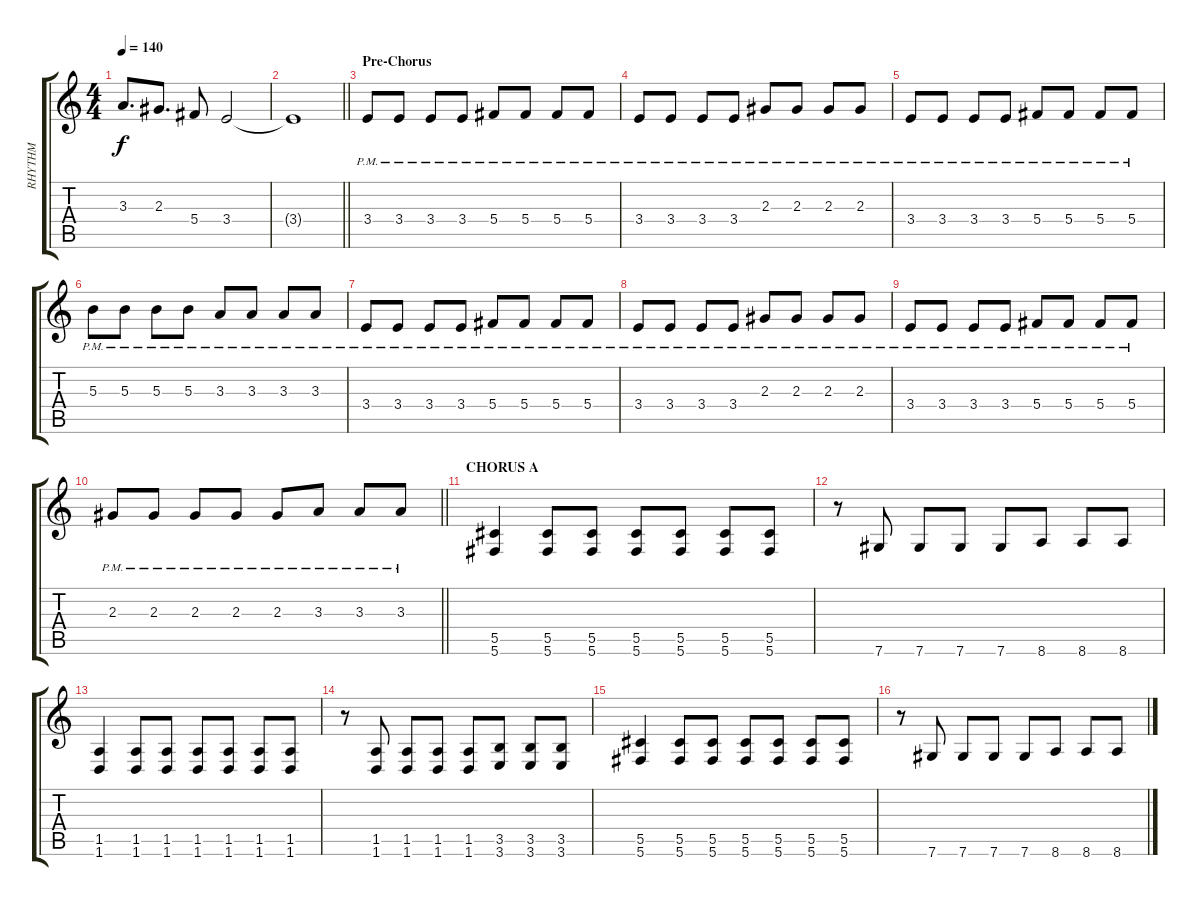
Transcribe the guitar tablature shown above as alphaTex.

\track ("RHYTHM" "RHYTHM") {instrument distortionguitar}
\staff {score tabs}
\tuning (Eb4 Bb3 Gb3 Db3 Ab2 Db2) {hide}
\ts (4 4)
\tempo 140
\clef g2
\ks c
3.3.8{d dy f} 2.3.8{d} 5.4.8 3.4.2 |
\barLineRight lightlight
3.4{t}.1 |
\section ("" "Pre-Chorus")
3.4{pm}.8 3.4{pm}.8 3.4{pm}.8 3.4{pm}.8 5.4{pm}.8 5.4{pm}.8 5.4{pm}.8 5.4{pm}.8 |
3.4{pm}.8 3.4{pm}.8 3.4{pm}.8 3.4{pm}.8 2.3{pm}.8 2.3{pm}.8 2.3{pm}.8 2.3{pm}.8 |
3.4{pm}.8 3.4{pm}.8 3.4{pm}.8 3.4{pm}.8 5.4{pm}.8 5.4{pm}.8 5.4{pm}.8 5.4{pm}.8 |
5.3{pm}.8 5.3{pm}.8 5.3{pm}.8 5.3{pm}.8 3.3{pm}.8 3.3{pm}.8 3.3{pm}.8 3.3{pm}.8 |
3.4{pm}.8 3.4{pm}.8 3.4{pm}.8 3.4{pm}.8 5.4{pm}.8 5.4{pm}.8 5.4{pm}.8 5.4{pm}.8 |
3.4{pm}.8 3.4{pm}.8 3.4{pm}.8 3.4{pm}.8 2.3{pm}.8 2.3{pm}.8 2.3{pm}.8 2.3{pm}.8 |
3.4{pm}.8 3.4{pm}.8 3.4{pm}.8 3.4{pm}.8 5.4{pm}.8 5.4{pm}.8 5.4{pm}.8 5.4{pm}.8 |
\barLineRight lightlight
2.3{pm}.8 2.3{pm}.8 2.3{pm}.8 2.3{pm}.8 2.3{pm}.8 3.3{pm}.8 3.3{pm}.8 3.3{pm}.8 |
\section ("" "CHORUS A")
(5.5 5.6).4 (5.5 5.6).8 (5.5 5.6).8 (5.5 5.6).8 (5.5 5.6).8 (5.5 5.6).8 (5.5 5.6).8 |
r.8 7.6.8 7.6.8 7.6.8 7.6.8 8.6.8 8.6.8 8.6.8 |
(1.5 1.6).4 (1.5 1.6).8 (1.5 1.6).8 (1.5 1.6).8 (1.5 1.6).8 (1.5 1.6).8 (1.5 1.6).8 |
r.8 (1.5 1.6).8 (1.5 1.6).8 (1.5 1.6).8 (1.5 1.6).8 (3.5 3.6).8 (3.5 3.6).8 (3.5 3.6).8 |
(5.5 5.6).4 (5.5 5.6).8 (5.5 5.6).8 (5.5 5.6).8 (5.5 5.6).8 (5.5 5.6).8 (5.5 5.6).8 |
r.8 7.6.8 7.6.8 7.6.8 7.6.8 8.6.8 8.6.8 8.6.8
